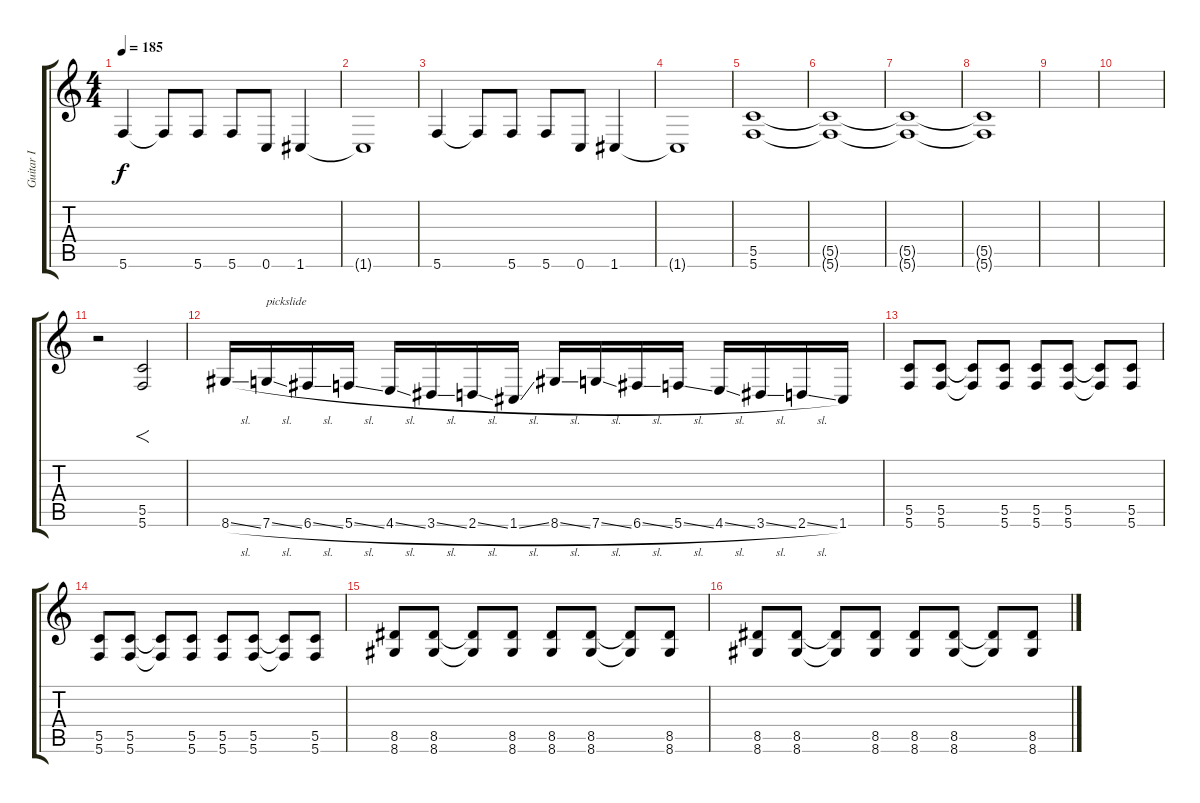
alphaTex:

\track ("Guitar I" "Guitar I") {instrument overdrivenguitar}
\staff {score tabs}
\tuning (D4 A3 F3 C3 G2 C2) {hide}
\ts (4 4)
\tempo 185
\clef g2
\ks c
5.6.4{dy f} 5.6{t}.8 5.6.8 5.6.8 0.6.8 1.6.4 |
1.6{t}.1 |
5.6.4 5.6{t}.8 5.6.8 5.6.8 0.6.8 1.6.4 |
1.6{t}.1 |
(5.5 5.6).1 |
(5.5{t} 5.6{t}).1 |
(5.5{t} 5.6{t}).1 |
(5.5{t} 5.6{t}).1 |
|
|
r.2 (5.5 5.6).2{f} |
8.6{sl}.16 7.6{sl}.16{txt "pickslide"} 6.6{sl}.16 5.6{sl}.16 4.6{sl}.16 3.6{sl}.16 2.6{sl}.16 1.6{sl}.16 8.6{sl}.16 7.6{sl}.16 6.6{sl}.16 5.6{sl}.16 4.6{sl}.16 3.6{sl}.16 2.6{sl}.16 1.6.16 |
(5.5 5.6).8 (5.5 5.6).8 (5.5{t} 5.6{t}).8 (5.5 5.6).8 (5.5 5.6).8 (5.5 5.6).8 (5.5{t} 5.6{t}).8 (5.5 5.6).8 |
(5.5 5.6).8 (5.5 5.6).8 (5.5{t} 5.6{t}).8 (5.5 5.6).8 (5.5 5.6).8 (5.5 5.6).8 (5.5{t} 5.6{t}).8 (5.5 5.6).8 |
(8.5 8.6).8 (8.5 8.6).8 (8.5{t} 8.6{t}).8 (8.5 8.6).8 (8.5 8.6).8 (8.5 8.6).8 (8.5{t} 8.6{t}).8 (8.5 8.6).8 |
(8.5 8.6).8 (8.5 8.6).8 (8.5{t} 8.6{t}).8 (8.5 8.6).8 (8.5 8.6).8 (8.5 8.6).8 (8.5{t} 8.6{t}).8 (8.5 8.6).8
